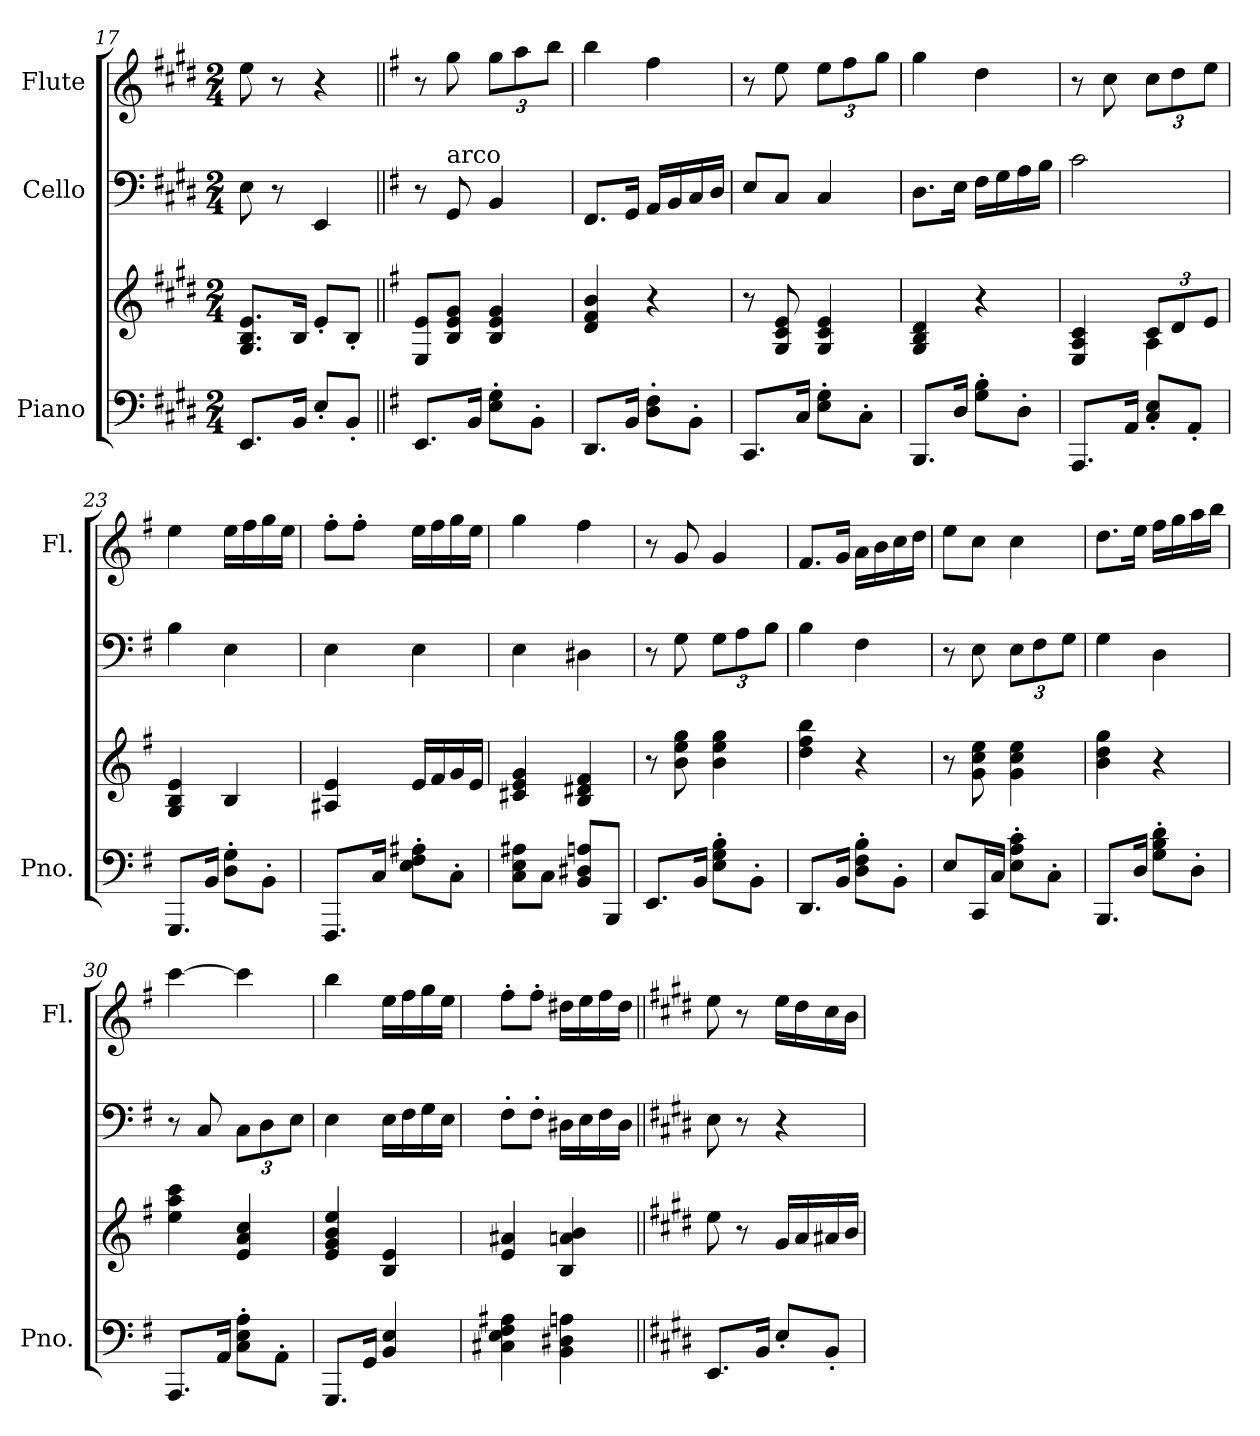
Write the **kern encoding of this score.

**kern	**kern	**kern	**kern
*part3	*part3	*part2	*part1
*staff4	*staff3	*staff2	*staff1
*I"Piano	*	*I"Cello	*I"Flute
*I'Pno.	*	*	*I'Fl.
*clefF4	*clefG2	*clefF4	*clefG2
*k[f#c#g#d#]	*k[f#c#g#d#]	*k[f#c#g#d#]	*k[f#c#g#d#]
*M2/4	*M2/4	*M2/4	*M2/4
=17	=17	=17	=17
8.EE/L	8.G#/ 8.B/ 8.e/L	8E\	8ee\
.	.	8r	8r
16BB/Jk	16B/Jk	.	.
8E'/L	8e'/L	4EE/	4r
8BB'/J	8B'/J	.	.
=18||	=18||	=18||	=18||
*k[f#]	*k[f#]	*k[f#]	*k[f#]
8.EE/L	8E/ 8e/L	8r	8r
!	!	!LO:TX:a:t=arco	!
.	8B/ 8e/ 8g/J	8GG/	8gg\
16BB/Jk	.	.	.
*	*	*	*Xbrackettup
8E\' 8G\'L	4B/ 4e/ 4g/	4BB/	12gg\L
.	.	.	12aa\
8BB'\J	.	.	.
.	.	.	12bb\J
=19	=19	=19	=19
8.DD/L	4d/ 4f#/ 4b/	8.FF#/L	4bb\
16BB/Jk	.	16GG/Jk	.
8D\' 8F#\'L	4r	16AA/LL	4ff#\
.	.	16BB/	.
8BB'\J	.	16C/	.
.	.	16D/JJ	.
=20	=20	=20	=20
8.CC/L	8r	8E/L	8r
.	8G/ 8c/ 8e/	8C/J	8ee\
16C/Jk	.	.	.
8E\' 8G\'L	4G/ 4c/ 4e/	4C/	12ee\L
.	.	.	12ff#\
8C'\J	.	.	.
.	.	.	12gg\J
!!LO:LB:g=z
=21	=21	=21	=21
8.BBB/L	4G/ 4B/ 4d/	8.D\L	4gg\
16D/Jk	.	16E\Jk	.
8G\' 8B\'L	4r	16F#\LL	4dd\
.	.	16G\	.
8D'\J	.	16A\	.
.	.	16B\JJ	.
=22	=22	=22	=22
*	*^	*	*
8.AAA/L	4E/ 4A/ 4c/	4ryy	2c\	8r
.	.	.	.	8cc\
16AA/Jk	.	.	.	.
*	*	*Xbrackettup	*	*
8C/' 8E/'L	4A\	12c/L	.	12cc\L
.	.	12d/	.	12dd\
8AA'/J	.	.	.	.
.	.	12e/J	.	12ee\J
*	*v	*v	*	*
=23	=23	=23	=23
8.GGG/L	4G/ 4B/ 4e/	4B\	4ee\
16BB/Jk	.	.	.
8D\' 8G\'L	4B/	4E\	16ee\LL
.	.	.	16ff#\
8BB'\J	.	.	16gg\
.	.	.	16ee\JJ
=24	=24	=24	=24
8.FFF#/L	4A#X/ 4e/	4E\	8ff#'\L
.	.	.	8ff#'\J
16C/Jk	.	.	.
8E\' 8F#\' 8A#X\'L	16e/LL	4E\	16ee\LL
.	16f#/	.	16ff#\
8C'\J	16g/	.	16gg\
.	16e/JJ	.	16ee\JJ
=25	=25	=25	=25
8C\ 8E\ 8A#X\L	4c#X/ 4e/ 4g/	4E\	4gg\
8C\J	.	.	.
8BB/ 8D#X/ 8An/L	4B/ 4d#X/ 4f#/	4D#X\	4ff#\
8BBB/J	.	.	.
=26	=26	=26	=26
8.EE/L	8r	8r	8r
.	8b\ 8ee\ 8gg\	8G\	8g/
16BB/Jk	.	.	.
*	*	*Xbrackettup	*
8E\' 8G\' 8B\'L	4b\ 4ee\ 4gg\	12G\L	4g/
.	.	12A\	.
8BB'\J	.	.	.
.	.	12B\J	.
=27	=27	=27	=27
8.DD/L	4dd\ 4ff#\ 4bb\	4B\	8.f#/L
16BB/Jk	.	.	16g/Jk
8D\' 8F#\' 8B\'L	4r	4F#\	16a\LL
.	.	.	16b\
8BB'\J	.	.	16cc\
.	.	.	16dd\JJ
!!LO:LB:g=z
=28	=28	=28	=28
8E/L	8r	8r	8ee\L
16CC/L	8g\ 8cc\ 8ee\	8E\	8cc\J
16C/JJ	.	.	.
8E\' 8A\' 8c\'L	4g\ 4cc\ 4ee\	12E\L	4cc\
.	.	12F#\	.
8C'\J	.	.	.
.	.	12G\J	.
=29	=29	=29	=29
8.BBB/L	4b\ 4dd\ 4gg\	4G\	8.dd\L
16D/Jk	.	.	16ee\Jk
8G\' 8B\' 8d\'L	4r	4D\	16ff#\LL
.	.	.	16gg\
8D'\J	.	.	16aa\
.	.	.	16bb\JJ
=30	=30	=30	=30
8.AAA/L	4ee\ 4aa\ 4ccc\	8r	[4ccc\
.	.	8C/	.
16AA/Jk	.	.	.
8C\' 8E\' 8A\'L	4e/ 4a/ 4cc/	12C\L	4ccc\]
.	.	12D\	.
8AA'\J	.	.	.
.	.	12E\J	.
=31	=31	=31	=31
8.GGG/L	4e/ 4g/ 4b/ 4ee/	4E\	4bb\
16GG/Jk	.	.	.
4BB/ 4E/	4B/ 4e/	16E\LL	16ee\LL
.	.	16F#\	16ff#\
.	.	16G\	16gg\
.	.	16E\JJ	16ee\JJ
=32	=32	=32	=32
4C#X\ 4E\ 4F#\ 4A#X\	4e/ 4a#X/	8F#'\L	8ff#'\L
.	.	8F#'\J	8ff#'\J
4BB\ 4D#X\ 4An\	4B/ 4an/ 4b/	16D#X\LL	16dd#X\LL
.	.	16E\	16ee\
.	.	16F#\	16ff#\
.	.	16D#\JJ	16dd#\JJ
=33||	=33||	=33||	=33||
*k[f#c#g#d#]	*k[f#c#g#d#]	*k[f#c#g#d#]	*k[f#c#g#d#]
8.EE/L	8ee\	8E\	8ee\
.	8r	8r	8r
16BB/Jk	.	.	.
8E'/L	16g#/LL	4r	16ee\LL
.	16a/	.	16dd#\
8BB'/J	16a#X/	.	16cc#\
.	16b/JJ	.	16b\JJ
=	=	=	=
*-	*-	*-	*-
